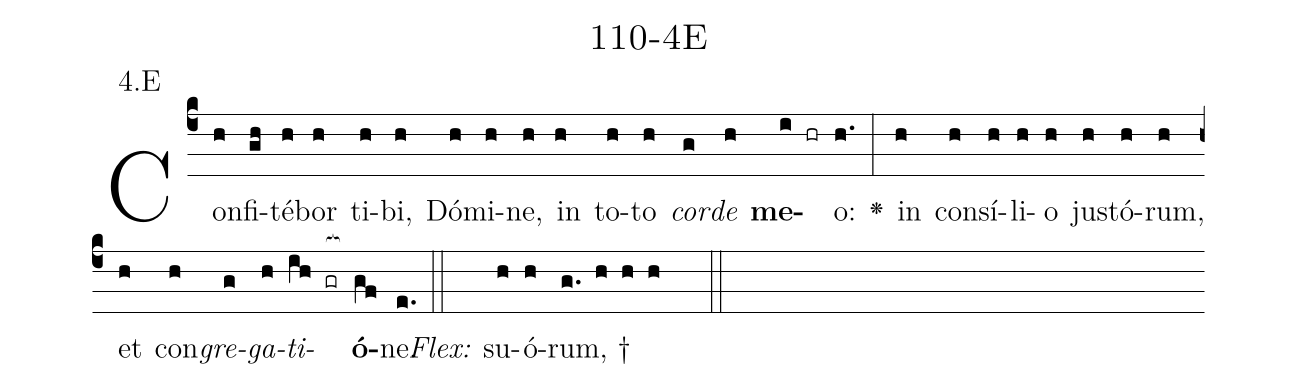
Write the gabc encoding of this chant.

name: 110-4E;
annotation: 4.E;
%%
(c4)Con(h)fi(gh)té(h)bor(h) ti(h)bi,(h) Dó(h)mi(h)ne,(h) in(h) to(h)to(h) <i>cor</i>(g)<i>de</i>(h) <b>me</b>(i hr)o:(h.) <v>\greheightstar</v>(:) in(h) con(h)sí(h)li(h)o(h) jus(h)tó(h)rum,(h) et(h) con(h)<i>gre</i>(g)<i>ga</i>(h)<i>ti</i>(ih gr[ocb:1{])<b>ó</b>(gf[ocb:0}])ne.(e.) (::)
<i>Flex:</i>()  su(h)ó(h)rum, †(g. h h h  ::)

%E(h) u(g) o(h) u(ih) a(gf) e.(e.) (::)
